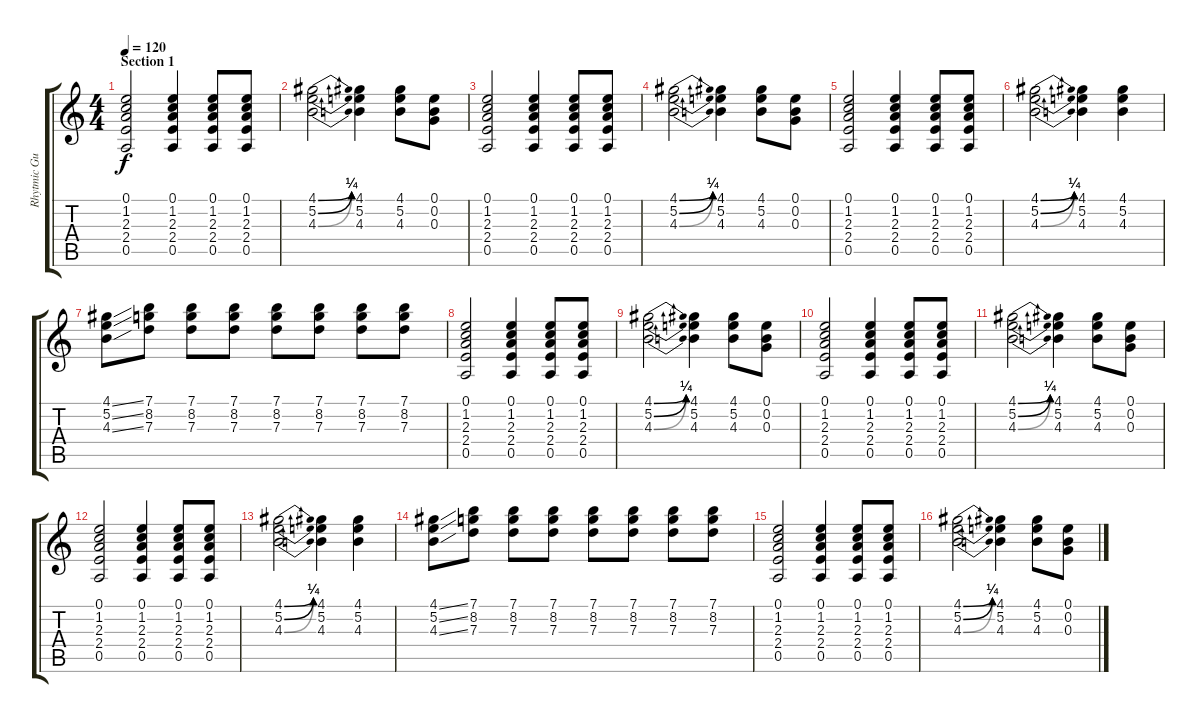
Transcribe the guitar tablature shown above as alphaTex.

\track ("Rhytmic Guitar" "Rhytmic Gu") {instrument acousticguitarsteel}
\staff {score tabs}
\tuning (E4 B3 G3 D3 A2 E2) {hide}
\ts (4 4)
\section ("" "Section 1")
\tempo 120
\clef g2
\ks c
(0.1 1.2 2.3 2.4 0.5).2{dy f instrument acousticguitarsteel} (0.1 1.2 2.3 2.4 0.5).4 (0.1 1.2 2.3 2.4 0.5).8 (0.1 1.2 2.3 2.4 0.5).8 |
(4.1{be (bend 0 0 60 1)} 5.2{be (bend 0 0 60 1)} 4.3{be (bend 0 0 60 1)}).2 (4.1 5.2 4.3).4 (4.1 5.2 4.3).8 (0.1 0.2 0.3).8 |
(0.1 1.2 2.3 2.4 0.5).2 (0.1 1.2 2.3 2.4 0.5).4 (0.1 1.2 2.3 2.4 0.5).8 (0.1 1.2 2.3 2.4 0.5).8 |
(4.1{be (bend 0 0 60 1)} 5.2{be (bend 0 0 60 1)} 4.3{be (bend 0 0 60 1)}).2 (4.1 5.2 4.3).4 (4.1 5.2 4.3).8 (0.1 0.2 0.3).8 |
(0.1 1.2 2.3 2.4 0.5).2 (0.1 1.2 2.3 2.4 0.5).4 (0.1 1.2 2.3 2.4 0.5).8 (0.1 1.2 2.3 2.4 0.5).8 |
(4.1{be (bend 0 0 60 1)} 5.2{be (bend 0 0 60 1)} 4.3{be (bend 0 0 60 1)}).2 (4.1 5.2 4.3).4 (4.1 5.2 4.3).4 |
(4.1{ss} 5.2{ss} 4.3{ss}).8 (7.1 8.2 7.3).8 (7.1 8.2 7.3).8 (7.1 8.2 7.3).8 (7.1 8.2 7.3).8 (7.1 8.2 7.3).8 (7.1 8.2 7.3).8 (7.1 8.2 7.3).8 |
(0.1 1.2 2.3 2.4 0.5).2{volume 10 instrument overdrivenguitar} (0.1 1.2 2.3 2.4 0.5).4 (0.1 1.2 2.3 2.4 0.5).8 (0.1 1.2 2.3 2.4 0.5).8 |
(4.1{be (bend 0 0 60 1)} 5.2{be (bend 0 0 60 1)} 4.3{be (bend 0 0 60 1)}).2 (4.1 5.2 4.3).4 (4.1 5.2 4.3).8 (0.1 0.2 0.3).8 |
(0.1 1.2 2.3 2.4 0.5).2 (0.1 1.2 2.3 2.4 0.5).4 (0.1 1.2 2.3 2.4 0.5).8 (0.1 1.2 2.3 2.4 0.5).8 |
(4.1{be (bend 0 0 60 1)} 5.2{be (bend 0 0 60 1)} 4.3{be (bend 0 0 60 1)}).2 (4.1 5.2 4.3).4 (4.1 5.2 4.3).8 (0.1 0.2 0.3).8 |
(0.1 1.2 2.3 2.4 0.5).2 (0.1 1.2 2.3 2.4 0.5).4 (0.1 1.2 2.3 2.4 0.5).8 (0.1 1.2 2.3 2.4 0.5).8 |
(4.1{be (bend 0 0 60 1)} 5.2{be (bend 0 0 60 1)} 4.3{be (bend 0 0 60 1)}).2 (4.1 5.2 4.3).4 (4.1 5.2 4.3).4 |
(4.1{ss} 5.2{ss} 4.3{ss}).8 (7.1 8.2 7.3).8 (7.1 8.2 7.3).8 (7.1 8.2 7.3).8 (7.1 8.2 7.3).8 (7.1 8.2 7.3).8 (7.1 8.2 7.3).8 (7.1 8.2 7.3).8 |
(0.1 1.2 2.3 2.4 0.5).2{volume 10 instrument overdrivenguitar} (0.1 1.2 2.3 2.4 0.5).4 (0.1 1.2 2.3 2.4 0.5).8 (0.1 1.2 2.3 2.4 0.5).8 |
(4.1{be (bend 0 0 60 1)} 5.2{be (bend 0 0 60 1)} 4.3{be (bend 0 0 60 1)}).2 (4.1 5.2 4.3).4 (4.1 5.2 4.3).8 (0.1 0.2 0.3).8
